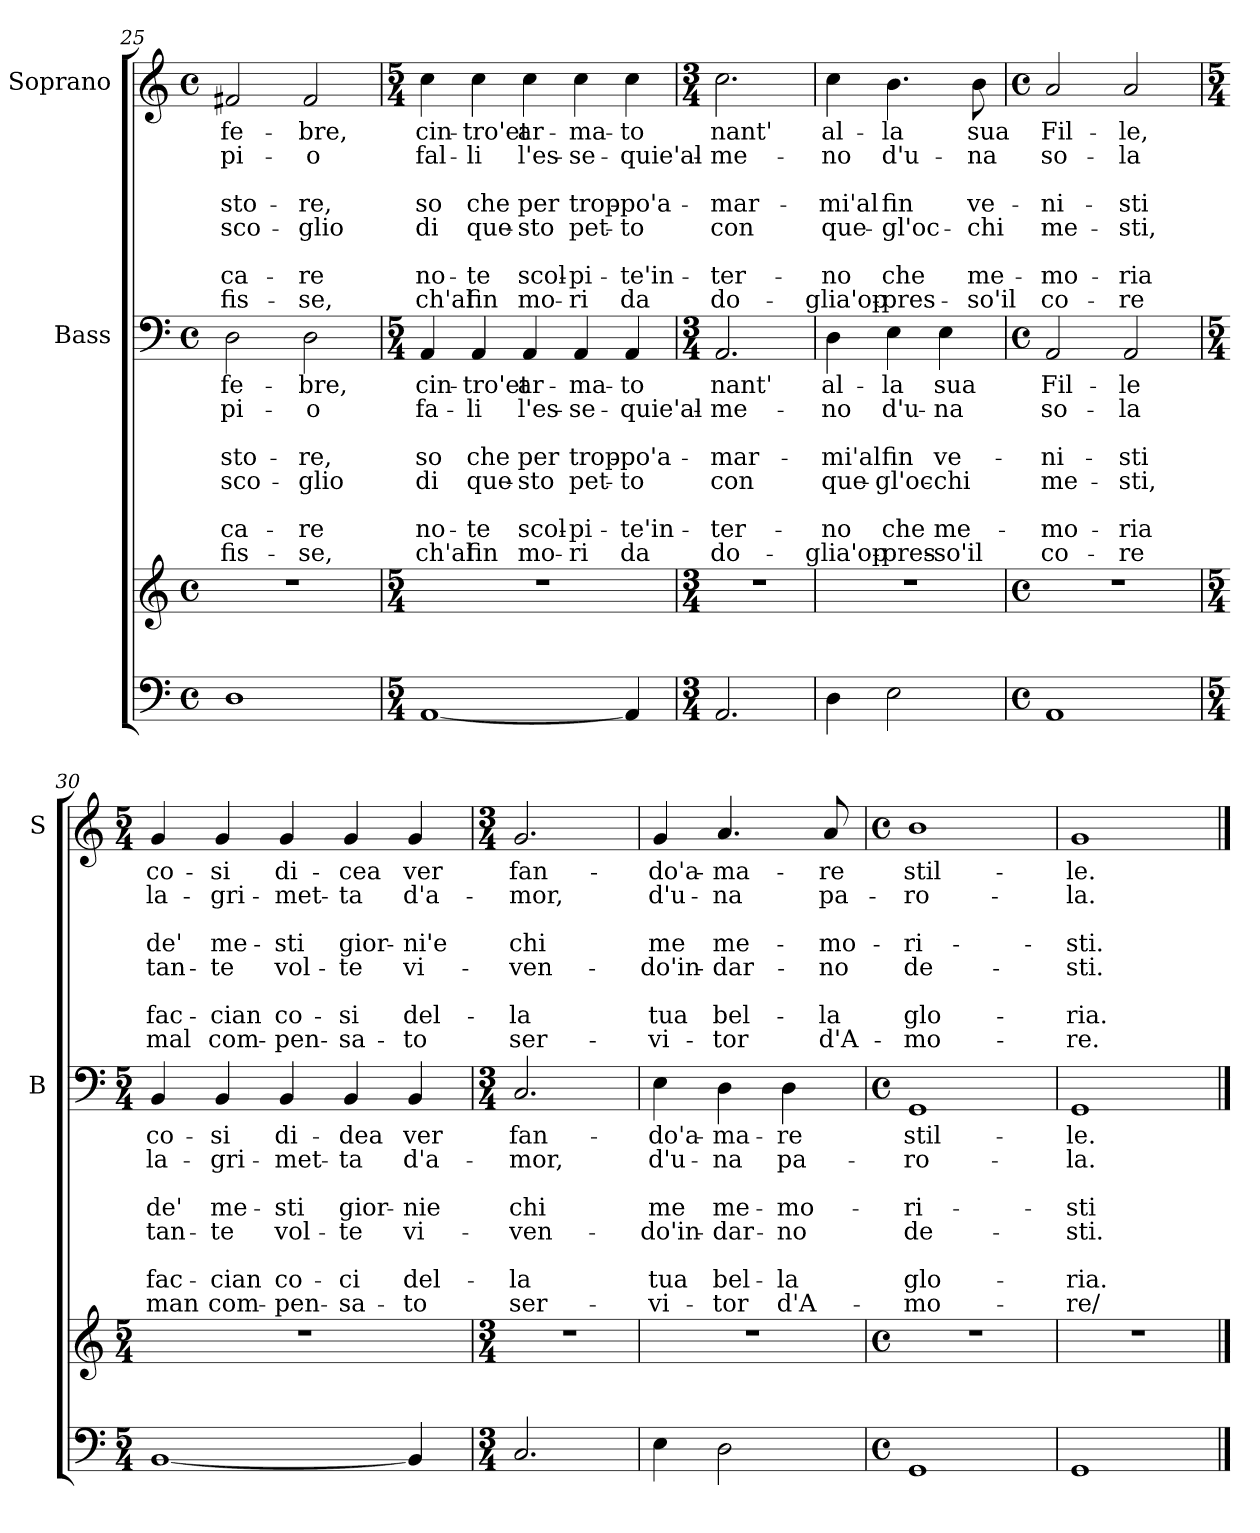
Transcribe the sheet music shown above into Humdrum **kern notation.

**kern	**kern	**kern	**text	**text	**text	**text	**text	**text	**text	**text	**kern	**text	**text	**text	**text	**text	**text	**text	**text
*part3	*part3	*part2	*part2	*part2	*part2	*part2	*part2	*part2	*part2	*part2	*part1	*part1	*part1	*part1	*part1	*part1	*part1	*part1	*part1
*staff4	*staff3	*staff2	*staff2	*staff2	*staff2	*staff2	*staff2	*staff2	*staff2	*staff2	*staff1	*staff1	*staff1	*staff1	*staff1	*staff1	*staff1	*staff1	*staff1
*	*	*I"Bass	*	*	*	*	*	*	*	*	*I"Soprano	*	*	*	*	*	*	*	*
*	*	*I'B	*	*	*	*	*	*	*	*	*I'S	*	*	*	*	*	*	*	*
*clefF4	*clefG2	*clefF4	*	*	*	*	*	*	*	*	*clefG2	*	*	*	*	*	*	*	*
*k[]	*k[]	*k[]	*	*	*	*	*	*	*	*	*k[]	*	*	*	*	*	*	*	*
*C:	*C:	*C:	*	*	*	*	*	*	*	*	*C:	*	*	*	*	*	*	*	*
*M4/4	*M4/4	*M4/4	*	*	*	*	*	*	*	*	*M4/4	*	*	*	*	*	*	*	*
*met(c)	*met(c)	*met(c)	*	*	*	*	*	*	*	*	*met(c)	*	*	*	*	*	*	*	*
=25	=25	=25	=25	=25	=25	=25	=25	=25	=25	=25	=25	=25	=25	=25	=25	=25	=25	=25	=25
!	!	!	!LO:LY:b	!LO:LY:b	!	!LO:LY:b	!LO:LY:b	!	!LO:LY:b	!LO:LY:b	!	!LO:LY:b	!LO:LY:b	!	!LO:LY:b	!LO:LY:b	!	!LO:LY:b	!LO:LY:b
1D	1r	2D\	fe-	pi-	.	-sto-	sco-	.	ca-	-fis-	2f#X/	fe-	pi-	.	-sto-	sco-	.	ca-	-fis-
!	!	!	!LO:LY:b	!LO:LY:b	!	!LO:LY:b	!LO:LY:b	!	!LO:LY:b	!LO:LY:b	!	!LO:LY:b	!LO:LY:b	!	!LO:LY:b	!LO:LY:b	!	!LO:LY:b	!LO:LY:b
.	.	2D\	-bre,	-o	.	-re,	-glio	.	-re	-se,	2f#/	-bre,	-o	.	-re,	-glio	.	-re	-se,
!!LO:PB:g=z
=26	=26	=26	=26	=26	=26	=26	=26	=26	=26	=26	=26	=26	=26	=26	=26	=26	=26	=26	=26
*M5/4	*M5/4	*M5/4	*	*	*	*	*	*	*	*	*M5/4	*	*	*	*	*	*	*	*
!	!	!	!LO:LY:b	!LO:LY:b	!	!LO:LY:b	!LO:LY:b	!	!LO:LY:b	!LO:LY:b	!	!LO:LY:b	!LO:LY:b	!	!LO:LY:b	!LO:LY:b	!	!LO:LY:b	!LO:LY:b
[1AA	4%5r	4AA/	cin-	fa-	.	so	di	.	no-	ch'al	4cc\	cin-	fal-	.	so	di	.	no-	ch'al
!	!	!	!LO:LY:b	!LO:LY:b	!	!LO:LY:b	!LO:LY:b	!	!LO:LY:b	!LO:LY:b	!	!LO:LY:b	!LO:LY:b	!	!LO:LY:b	!LO:LY:b	!	!LO:LY:b	!LO:LY:b
.	.	4AA/	-tro'et	-li	.	che	que-	.	-te	fin	4cc\	-tro'et	-li	.	che	que-	.	-te	fin
!	!	!	!LO:LY:b	!LO:LY:b	!	!LO:LY:b	!LO:LY:b	!	!LO:LY:b	!LO:LY:b	!	!LO:LY:b	!LO:LY:b	!	!LO:LY:b	!LO:LY:b	!	!LO:LY:b	!LO:LY:b
.	.	4AA/	ar-	l'es-	.	per	-sto	.	scol-	mo-	4cc\	ar-	l'es-	.	per	-sto	.	scol-	mo-
!	!	!	!LO:LY:b	!LO:LY:b	!	!LO:LY:b	!LO:LY:b	!	!LO:LY:b	!LO:LY:b	!	!LO:LY:b	!LO:LY:b	!	!LO:LY:b	!LO:LY:b	!	!LO:LY:b	!LO:LY:b
.	.	4AA/	-ma-	-se-	.	trop-	pet-	.	-pi-	-ri	4cc\	-ma-	-se-	.	trop-	pet-	.	-pi-	-ri
!	!	!	!LO:LY:b	!LO:LY:b	!	!LO:LY:b	!LO:LY:b	!	!LO:LY:b	!LO:LY:b	!	!LO:LY:b	!LO:LY:b	!	!LO:LY:b	!LO:LY:b	!	!LO:LY:b	!LO:LY:b
4AA/]	.	4AA/	-to	-quie'al-	.	-po'a-	-to	.	-te'in-	da	4cc\	-to	-quie'al-	.	-po'a-	-to	.	-te'in-	da
=27	=27	=27	=27	=27	=27	=27	=27	=27	=27	=27	=27	=27	=27	=27	=27	=27	=27	=27	=27
*M3/4	*M3/4	*M3/4	*	*	*	*	*	*	*	*	*M3/4	*	*	*	*	*	*	*	*
!	!	!	!LO:LY:b	!LO:LY:b	!	!LO:LY:b	!LO:LY:b	!	!LO:LY:b	!LO:LY:b	!	!LO:LY:b	!LO:LY:b	!	!LO:LY:b	!LO:LY:b	!	!LO:LY:b	!LO:LY:b
2.AA/	2.r	2.AA/	nant'	-me-	.	-mar-	con	.	-ter-	do-	2.cc\	nant'	-me-	.	-mar-	con	.	-ter-	do-
=28	=28	=28	=28	=28	=28	=28	=28	=28	=28	=28	=28	=28	=28	=28	=28	=28	=28	=28	=28
!	!	!	!LO:LY:b	!LO:LY:b	!	!LO:LY:b	!LO:LY:b	!	!LO:LY:b	!LO:LY:b	!	!LO:LY:b	!LO:LY:b	!	!LO:LY:b	!LO:LY:b	!	!LO:LY:b	!LO:LY:b
4D\	2.r	4D\	al-	-no	.	-mi'al	que-	.	-no	-glia'op-	4cc\	al-	-no	.	-mi'al	que-	.	-no	-glia'op-
!	!	!	!LO:LY:b	!LO:LY:b	!	!LO:LY:b	!LO:LY:b	!	!LO:LY:b	!LO:LY:b	!	!LO:LY:b	!LO:LY:b	!	!LO:LY:b	!LO:LY:b	!	!LO:LY:b	!LO:LY:b
2E\	.	4E\	-la	d'u-	.	fin	-gl'oc-	.	che	-pres-	4.b\	-la	d'u-	.	fin	-gl'oc-	.	che	-pres-
!	!	!	!LO:LY:b	!LO:LY:b	!	!LO:LY:b	!LO:LY:b	!	!LO:LY:b	!LO:LY:b	!	!	!	!	!	!	!	!	!
.	.	4E\	sua	-na	.	ve-	-chi	.	me-	-so'il	.	.	.	.	.	.	.	.	.
!	!	!	!	!	!	!	!	!	!	!	!	!LO:LY:b	!LO:LY:b	!	!LO:LY:b	!LO:LY:b	!	!LO:LY:b	!LO:LY:b
.	.	.	.	.	.	.	.	.	.	.	8b\	sua	-na	.	ve-	-chi	.	me-	-so'il
=29	=29	=29	=29	=29	=29	=29	=29	=29	=29	=29	=29	=29	=29	=29	=29	=29	=29	=29	=29
*M4/4	*M4/4	*M4/4	*	*	*	*	*	*	*	*	*M4/4	*	*	*	*	*	*	*	*
*met(c)	*met(c)	*met(c)	*	*	*	*	*	*	*	*	*met(c)	*	*	*	*	*	*	*	*
!	!	!	!LO:LY:b	!LO:LY:b	!	!LO:LY:b	!LO:LY:b	!	!LO:LY:b	!LO:LY:b	!	!LO:LY:b	!LO:LY:b	!	!LO:LY:b	!LO:LY:b	!	!LO:LY:b	!LO:LY:b
1AA	1r	2AA/	Fil-	so-	.	-ni-	me-	.	-mo-	co-	2a/	Fil-	so-	.	-ni-	me-	.	-mo-	co-
!	!	!	!LO:LY:b	!LO:LY:b	!	!LO:LY:b	!LO:LY:b	!	!LO:LY:b	!LO:LY:b	!	!LO:LY:b	!LO:LY:b	!	!LO:LY:b	!LO:LY:b	!	!LO:LY:b	!LO:LY:b
.	.	2AA/	-le	-la	.	-sti	-sti,	.	-ria	-re	2a/	-le,	-la	.	-sti	-sti,	.	-ria	-re
!!LO:LB:g=z
=30	=30	=30	=30	=30	=30	=30	=30	=30	=30	=30	=30	=30	=30	=30	=30	=30	=30	=30	=30
*M5/4	*M5/4	*M5/4	*	*	*	*	*	*	*	*	*M5/4	*	*	*	*	*	*	*	*
!	!	!	!LO:LY:b	!LO:LY:b	!	!LO:LY:b	!LO:LY:b	!	!LO:LY:b	!LO:LY:b	!	!LO:LY:b	!LO:LY:b	!	!LO:LY:b	!LO:LY:b	!	!LO:LY:b	!LO:LY:b
[1BB	4%5r	4BB/	co-	la-	.	de'	tan-	.	fac-	man	4g/	co-	la-	.	de'	tan-	.	fac-	mal
!	!	!	!LO:LY:b	!LO:LY:b	!	!LO:LY:b	!LO:LY:b	!	!LO:LY:b	!LO:LY:b	!	!LO:LY:b	!LO:LY:b	!	!LO:LY:b	!LO:LY:b	!	!LO:LY:b	!LO:LY:b
.	.	4BB/	-si	-gri-	.	me-	-te	.	-cian	com-	4g/	-si	-gri-	.	me-	-te	.	-cian	com-
!	!	!	!LO:LY:b	!LO:LY:b	!	!LO:LY:b	!LO:LY:b	!	!LO:LY:b	!LO:LY:b	!	!LO:LY:b	!LO:LY:b	!	!LO:LY:b	!LO:LY:b	!	!LO:LY:b	!LO:LY:b
.	.	4BB/	di-	-met-	.	-sti	vol-	.	co-	-pen-	4g/	di-	-met-	.	-sti	vol-	.	co-	-pen-
!	!	!	!LO:LY:b	!LO:LY:b	!	!LO:LY:b	!LO:LY:b	!	!LO:LY:b	!LO:LY:b	!	!LO:LY:b	!LO:LY:b	!	!LO:LY:b	!LO:LY:b	!	!LO:LY:b	!LO:LY:b
.	.	4BB/	-dea	-ta	.	gior-	-te	.	-ci	-sa-	4g/	-cea	-ta	.	gior-	-te	.	-si	-sa-
!	!	!	!LO:LY:b	!LO:LY:b	!	!LO:LY:b	!LO:LY:b	!	!LO:LY:b	!LO:LY:b	!	!LO:LY:b	!LO:LY:b	!	!LO:LY:b	!LO:LY:b	!	!LO:LY:b	!LO:LY:b
4BB/]	.	4BB/	ver	d'a-	.	-nie	vi-	.	del-	-to	4g/	ver	d'a-	.	-ni'e	vi-	.	del-	-to
=31	=31	=31	=31	=31	=31	=31	=31	=31	=31	=31	=31	=31	=31	=31	=31	=31	=31	=31	=31
*M3/4	*M3/4	*M3/4	*	*	*	*	*	*	*	*	*M3/4	*	*	*	*	*	*	*	*
!	!	!	!LO:LY:b	!LO:LY:b	!	!LO:LY:b	!LO:LY:b	!	!LO:LY:b	!LO:LY:b	!	!LO:LY:b	!LO:LY:b	!	!LO:LY:b	!LO:LY:b	!	!LO:LY:b	!LO:LY:b
2.C/	2.r	2.C/	fan-	-mor,	.	chi	-ven-	.	-la	ser-	2.g/	fan-	-mor,	.	chi	-ven-	.	-la	ser-
=32	=32	=32	=32	=32	=32	=32	=32	=32	=32	=32	=32	=32	=32	=32	=32	=32	=32	=32	=32
!	!	!	!LO:LY:b	!LO:LY:b	!	!LO:LY:b	!LO:LY:b	!	!LO:LY:b	!LO:LY:b	!	!LO:LY:b	!LO:LY:b	!	!LO:LY:b	!LO:LY:b	!	!LO:LY:b	!LO:LY:b
4E\	2.r	4E\	-do'a-	d'u-	.	me	-do'in-	.	tua	-vi-	4g/	-do'a-	d'u-	.	me	-do'in-	.	tua	-vi-
!	!	!	!LO:LY:b	!LO:LY:b	!	!LO:LY:b	!LO:LY:b	!	!LO:LY:b	!LO:LY:b	!	!LO:LY:b	!LO:LY:b	!	!LO:LY:b	!LO:LY:b	!	!LO:LY:b	!LO:LY:b
2D\	.	4D\	-ma-	-na	.	me-	-dar-	.	bel-	-tor	4.a/	-ma-	-na	.	me-	-dar-	.	bel-	-tor
!	!	!	!LO:LY:b	!LO:LY:b	!	!LO:LY:b	!LO:LY:b	!	!LO:LY:b	!LO:LY:b	!	!	!	!	!	!	!	!	!
.	.	4D\	-re	pa-	.	-mo-	-no	.	-la	d'A-	.	.	.	.	.	.	.	.	.
!	!	!	!	!	!	!	!	!	!	!	!	!LO:LY:b	!LO:LY:b	!	!LO:LY:b	!LO:LY:b	!	!LO:LY:b	!LO:LY:b
.	.	.	.	.	.	.	.	.	.	.	8a/	-re	pa-	.	-mo-	-no	.	-la	d'A-
=33	=33	=33	=33	=33	=33	=33	=33	=33	=33	=33	=33	=33	=33	=33	=33	=33	=33	=33	=33
*M4/4	*M4/4	*M4/4	*	*	*	*	*	*	*	*	*M4/4	*	*	*	*	*	*	*	*
*met(c)	*met(c)	*met(c)	*	*	*	*	*	*	*	*	*met(c)	*	*	*	*	*	*	*	*
!	!	!	!LO:LY:b	!LO:LY:b	!	!LO:LY:b	!LO:LY:b	!	!LO:LY:b	!LO:LY:b	!	!LO:LY:b	!LO:LY:b	!	!LO:LY:b	!LO:LY:b	!	!LO:LY:b	!LO:LY:b
1GG	1r	1GG	stil-	-ro-	.	-ri-	de-	.	glo-	-mo-	1b	stil-	-ro-	.	-ri-	de-	.	glo-	-mo-
=34	=34	=34	=34	=34	=34	=34	=34	=34	=34	=34	=34	=34	=34	=34	=34	=34	=34	=34	=34
!	!	!	!LO:LY:b	!LO:LY:b	!	!LO:LY:b	!LO:LY:b	!	!LO:LY:b	!LO:LY:b	!	!LO:LY:b	!LO:LY:b	!	!LO:LY:b	!LO:LY:b	!	!LO:LY:b	!LO:LY:b
1GG	1r	1GG	-le.	-la.	.	-sti	-sti.	.	-ria.	-re/	1g	-le.	-la.	.	-sti.	-sti.	.	-ria.	-re.
==	==	==	==	==	==	==	==	==	==	==	==	==	==	==	==	==	==	==	==
*-	*-	*-	*-	*-	*-	*-	*-	*-	*-	*-	*-	*-	*-	*-	*-	*-	*-	*-	*-
